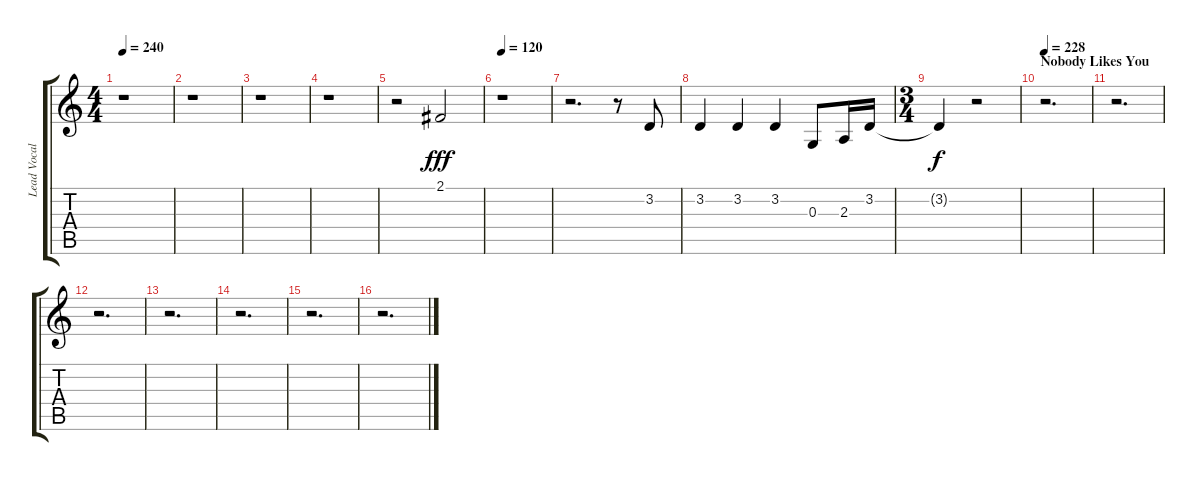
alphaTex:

\track ("Lead Vocals" "Lead Vocal") {instrument clarinet}
\staff {score tabs}
\tuning (E4 B3 G3 D3 A2 E2) {hide}
\ts (4 4)
\tempo 240
\clef g2
\ks c
r.1{dy fff} |
r.1 |
r.1 |
r.1 |
r.2 2.1.2 |
\tempo 120
r.1 |
r.2{d} r.8 3.2.8 |
3.2.4 3.2.4 3.2.4 0.3.8 2.3.16 3.2.16 |
\ts (3 4)
3.2{t}.4{dy f} r.2 |
\section ("" "Nobody Likes You")
\tempo 228
r.2{d} |
r.2{d} |
r.2{d} |
r.2{d} |
r.2{d} |
r.2{d} |
r.2{d}
